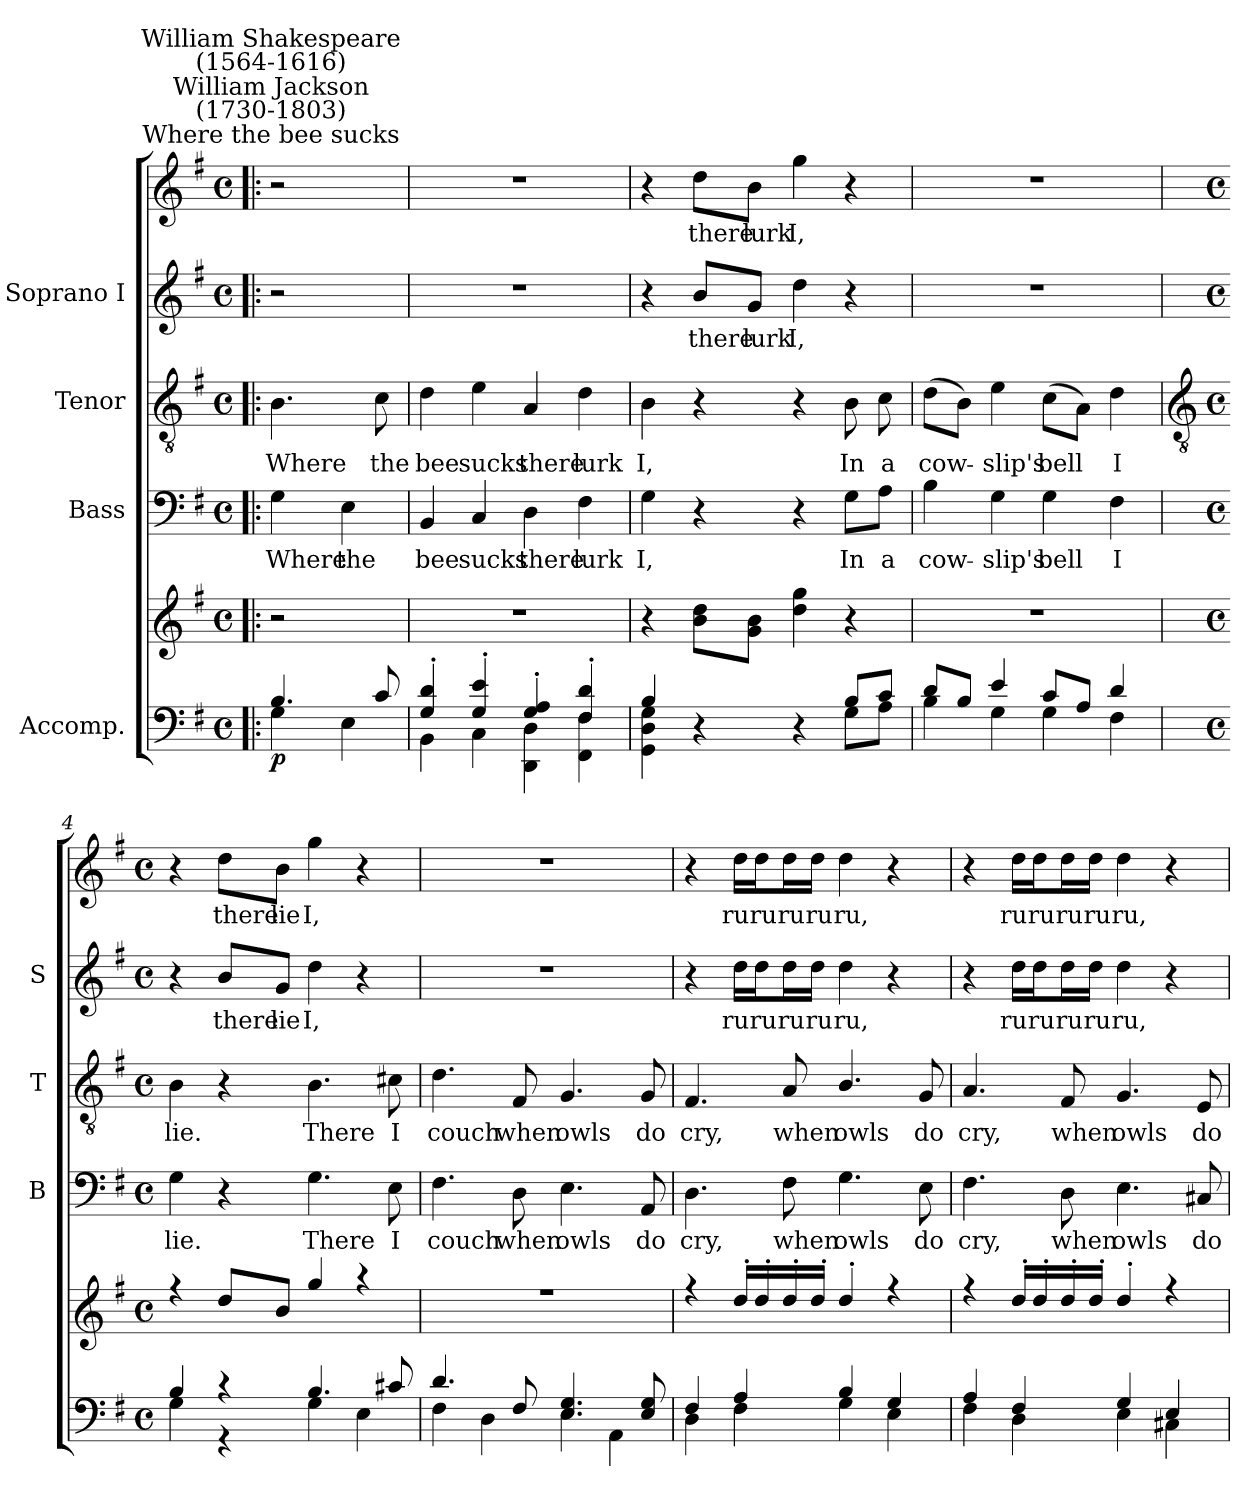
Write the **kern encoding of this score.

**kern	**kern	**dynam	**kern	**text	**kern	**text	**kern	**text	**kern	**text
*part4	*part4	*part4	*part3	*part3	*part2	*part2	*part1	*part1	*part1	*part1
*staff6	*staff5	*staff5/6	*staff4	*staff4	*staff3	*staff3	*staff2	*staff2	*staff1	*staff1
*I"Accomp.	*	*	*I"Bass	*	*I"Tenor	*	*I"Soprano I	*	*	*
*	*	*	*I'B	*	*I'T	*	*I'S	*	*	*
*clefF4	*clefG2	*	*clefF4	*	*clefGv2	*	*clefG2	*	*clefG2	*
*k[f#]	*k[f#]	*	*k[f#]	*	*k[f#]	*	*k[f#]	*	*k[f#]	*
*G:	*G:	*	*G:	*	*G:	*	*G:	*	*G:	*
*M4/4	*M4/4	*	*M4/4	*	*M4/4	*	*M4/4	*	*M4/4	*
*met(c)	*met(c)	*	*met(c)	*	*met(c)	*	*met(c)	*	*met(c)	*
*MM132	*MM132	*	*MM132	*	*MM132	*	*MM132	*	*MM132	*
=!|:	=!|:	=!|:	=!|:	=!|:	=!|:	=!|:	=!|:	=!|:	=!|:	=!|:
*^	*	*	*	*	*	*	*	*	*	*
!	!	!	!	!	!	!	!	!	!	!LO:TX:a:cj:t=Where the bee sucks	!
!	!	!	!	!	!	!	!	!	!	!LO:TX:a:cj:t=William Jackson\n(1730-1803)	!
!	!	!	!	!	!	!	!	!	!	!LO:TX:a:cj:t=William Shakespeare\n(1564-1616)	!
!	!	!	!LO:DY:b=2	!	!LO:LY:b	!	!LO:LY:b	!	!	!	!
4.B/	4G\	2r	p	4G	Where	4.B	Where	2r	.	2r	.
!	!	!	!	!	!LO:LY:b	!	!	!	!	!	!
.	4E\	.	.	4E	the	.	.	.	.	.	.
!	!	!	!	!	!	!	!LO:LY:b	!	!	!	!
8c/	.	.	.	.	.	8c	the	.	.	.	.
=1	=1	=1	=1	=1	=1	=1	=1	=1	=1	=1	=1
!	!	!	!	!	!LO:LY:b	!	!LO:LY:b	!	!	!	!
4G/' 4d/'	4BB\	1r	.	4BB	bee	4d	bee	1r	.	1r	.
!	!	!	!	!	!LO:LY:b	!	!LO:LY:b	!	!	!	!
4G/' 4e/'	4C\	.	.	4C	sucks	4e	sucks	.	.	.	.
!	!	!	!	!	!LO:LY:b	!	!LO:LY:b	!	!	!	!
4G/' 4A/'	4DD\ 4D\	.	.	4D	there	4A	there	.	.	.	.
!	!	!	!	!	!LO:LY:b	!	!LO:LY:b	!	!	!	!
4F#/' 4d/'	4FF#\ 4F#\	.	.	4F#	lurk	4d	lurk	.	.	.	.
=2	=2	=2	=2	=2	=2	=2	=2	=2	=2	=2	=2
!	!	!	!	!	!LO:LY:b	!	!LO:LY:b	!	!	!	!
4B/	4GG\ 4D\ 4G\	4r	.	4G	I,	4B	I,	4r	.	4r	.
!	!	!	!	!	!	!	!	!	!LO:LY:b	!	!LO:LY:b
2ryy	4r	8b 8ddL	.	4r	.	4r	.	8b/L	there	8dd\L	there
!	!	!	!	!	!	!	!	!	!LO:LY:b	!	!LO:LY:b
.	.	8g 8bJ	.	.	.	.	.	8g/J	lurk	8b\J	lurk
!	!	!	!	!	!	!	!	!	!LO:LY:b	!	!LO:LY:b
.	4r	4dd 4gg	.	4r	.	4r	.	4dd	I,	4gg	I,
!	!	!	!	!	!LO:LY:b	!	!LO:LY:b	!	!	!	!
8B/L	8G\L	4r	.	8G\L	In	8B	In	4r	.	4r	.
!	!	!	!	!	!LO:LY:b	!	!LO:LY:b	!	!	!	!
8c/J	8A\J	.	.	8A\J	a	8c	a	.	.	.	.
=3	=3	=3	=3	=3	=3	=3	=3	=3	=3	=3	=3
!	!	!	!	!	!LO:LY:b	!	!LO:LY:b	!	!	!	!
8d/L	4B\	1r	.	4B	cow-	(>8dL	cow-	1r	.	1r	.
8B/J	.	.	.	.	.	8BJ)	.	.	.	.	.
!	!	!	!	!	!LO:LY:b	!	!LO:LY:b	!	!	!	!
4e/	4G\	.	.	4G	-slip's	4e	-slip's	.	.	.	.
!	!	!	!	!	!LO:LY:b	!	!LO:LY:b	!	!	!	!
8c/L	4G\	.	.	4G	bell	(>8cL	bell	.	.	.	.
8A/J	.	.	.	.	.	8AJ)	.	.	.	.	.
!	!	!	!	!	!LO:LY:b	!	!LO:LY:b	!	!	!	!
4d/	4F#\	.	.	4F#	I	4d	I	.	.	.	.
!!LO:LB:g=z
=4	=4	=4	=4	=4	=4	=4	=4	=4	=4	=4	=4
*	*	*	*	*	*	*clefGv2	*	*	*	*	*
*M4/4	*	*M4/4	*	*M4/4	*	*M4/4	*	*M4/4	*	*M4/4	*
*met(c)	*	*met(c)	*	*met(c)	*	*met(c)	*	*met(c)	*	*met(c)	*
*	*	*^	*	*	*	*	*	*	*	*	*
!	!	!	!	!	!	!LO:LY:b	!	!LO:LY:b	!	!	!	!
4B/	4G\	4r	1ryy	.	4G	lie.	4B	lie.	4r	.	4r	.
!	!	!	!	!	!	!	!	!	!	!LO:LY:b	!	!LO:LY:b
4r	4r	8ddL	.	.	4r	.	4r	.	8b/L	there	8dd\L	there
!	!	!	!	!	!	!	!	!	!	!LO:LY:b	!	!LO:LY:b
.	.	8bJ	.	.	.	.	.	.	8g/J	lie	8b\J	lie
!	!	!	!	!	!	!LO:LY:b	!	!LO:LY:b	!	!LO:LY:b	!	!LO:LY:b
4.B/	4G\	4gg	.	.	4.G	There	4.B	There	4dd	I,	4gg	I,
.	4E\	4r	.	.	.	.	.	.	4r	.	4r	.
!	!	!	!	!	!	!LO:LY:b	!	!LO:LY:b	!	!	!	!
8c#X/	.	.	.	.	8E	I	8c#X	I	.	.	.	.
=5	=5	=5	=5	=5	=5	=5	=5	=5	=5	=5	=5	=5
!	!	!	!	!	!	!LO:LY:b	!	!LO:LY:b	!	!	!	!
4.d/	4F#\	1r	1ryy	.	4.F#	couch	4.d	couch	1r	.	1r	.
.	4D\	.	.	.	.	.	.	.	.	.	.	.
!	!	!	!	!	!	!LO:LY:b	!	!LO:LY:b	!	!	!	!
8F#/	.	.	.	.	8D	when	8F#	when	.	.	.	.
!	!	!	!	!	!	!LO:LY:b	!	!LO:LY:b	!	!	!	!
4.E/ 4.G/	4E\	.	.	.	4.E	owls	4.G	owls	.	.	.	.
.	4AA\	.	.	.	.	.	.	.	.	.	.	.
!	!	!	!	!	!	!LO:LY:b	!	!LO:LY:b	!	!	!	!
8E/ 8G/	.	.	.	.	8AA	do	8G	do	.	.	.	.
=6	=6	=6	=6	=6	=6	=6	=6	=6	=6	=6	=6	=6
!	!	!	!	!	!	!LO:LY:b	!	!LO:LY:b	!	!	!	!
4F#/	4D\	4r	1ryy	.	4.D	cry,	4.F#	cry,	4r	.	4r	.
!	!	!	!	!	!	!	!	!	!	!LO:LY:b	!	!LO:LY:b
4A/	4F#\	16dd'LL	.	.	.	.	.	.	16dd\LL	ru	16dd\LL	ru
!	!	!	!	!	!	!	!	!	!	!LO:LY:b	!	!LO:LY:b
.	.	16dd'	.	.	.	.	.	.	16dd\J	ru	16dd\J	ru
!	!	!	!	!	!	!LO:LY:b	!	!LO:LY:b	!	!LO:LY:b	!	!LO:LY:b
.	.	16dd'	.	.	8F#	when	8A	when	16dd\L	ru	16dd\L	ru
!	!	!	!	!	!	!	!	!	!	!LO:LY:b	!	!LO:LY:b
.	.	16dd'JJ	.	.	.	.	.	.	16dd\JJ	ru	16dd\JJ	ru
!	!	!	!	!	!	!LO:LY:b	!	!LO:LY:b	!	!LO:LY:b	!	!LO:LY:b
4B/	4G\	4dd'	.	.	4.G	owls	4.B/	owls	4dd	ru,	4dd	ru,
4G/	4E\	4r	.	.	.	.	.	.	4r	.	4r	.
!	!	!	!	!	!	!LO:LY:b	!	!LO:LY:b	!	!	!	!
.	.	.	.	.	8E	do	8G	do	.	.	.	.
=7	=7	=7	=7	=7	=7	=7	=7	=7	=7	=7	=7	=7
!	!	!	!	!	!	!LO:LY:b	!	!LO:LY:b	!	!	!	!
4A/	4F#\	4r	1ryy	.	4.F#	cry,	4.A	cry,	4r	.	4r	.
!	!	!	!	!	!	!	!	!	!	!LO:LY:b	!	!LO:LY:b
4F#/	4D\	16dd'LL	.	.	.	.	.	.	16dd\LL	ru	16dd\LL	ru
!	!	!	!	!	!	!	!	!	!	!LO:LY:b	!	!LO:LY:b
.	.	16dd'	.	.	.	.	.	.	16dd\J	ru	16dd\J	ru
!	!	!	!	!	!	!LO:LY:b	!	!LO:LY:b	!	!LO:LY:b	!	!LO:LY:b
.	.	16dd'	.	.	8D	when	8F#	when	16dd\L	ru	16dd\L	ru
!	!	!	!	!	!	!	!	!	!	!LO:LY:b	!	!LO:LY:b
.	.	16dd'JJ	.	.	.	.	.	.	16dd\JJ	ru	16dd\JJ	ru
!	!	!	!	!	!	!LO:LY:b	!	!LO:LY:b	!	!LO:LY:b	!	!LO:LY:b
4G/	4E\	4dd'	.	.	4.E	owls	4.G	owls	4dd	ru,	4dd	ru,
4E/	4C#X\	4r	.	.	.	.	.	.	4r	.	4r	.
!	!	!	!	!	!	!LO:LY:b	!	!LO:LY:b	!	!	!	!
.	.	.	.	.	8C#X	do	8E	do	.	.	.	.
*v	*v	*	*	*	*	*	*	*	*	*	*	*
*	*v	*v	*	*	*	*	*	*	*	*	*
=	=	=	=	=	=	=	=	=	=	=
*-	*-	*-	*-	*-	*-	*-	*-	*-	*-	*-
